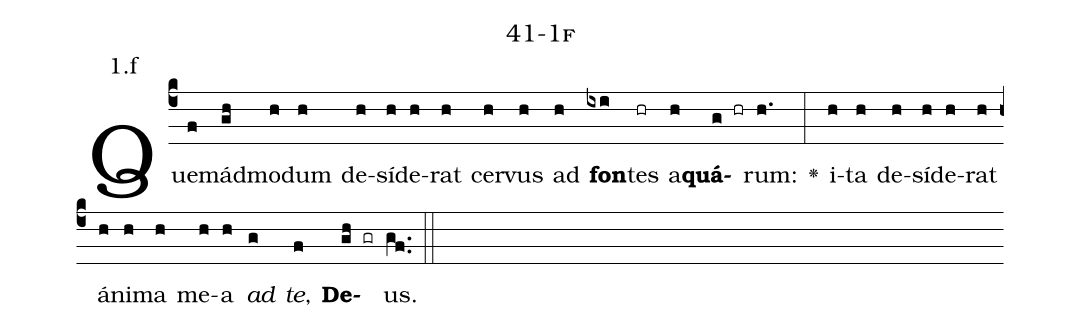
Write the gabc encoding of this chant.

name: 41-1f;
annotation: 1.f;
%%
(c4)Quem(f)ád(gh)mo(h)dum(h) de(h)sí(h)de(h)rat(h) cer(h)vus(h) ad(h) <b>fon</b>(ixi)tes(hr) a(h)<b>quá</b>(g hr)rum:(h.) <v>\greheightstar</v>(:) i(h)ta(h) de(h)sí(h)de(h)rat(h) á(h)ni(h)ma(h) me(h)a(h) <i>ad</i>(g) <i>te</i>,(f) <b>De</b>(gh gr)us.(gf..) (::)


%E(h) u(h) o(g) u(f) a(gh) e.(gf..) (::)
